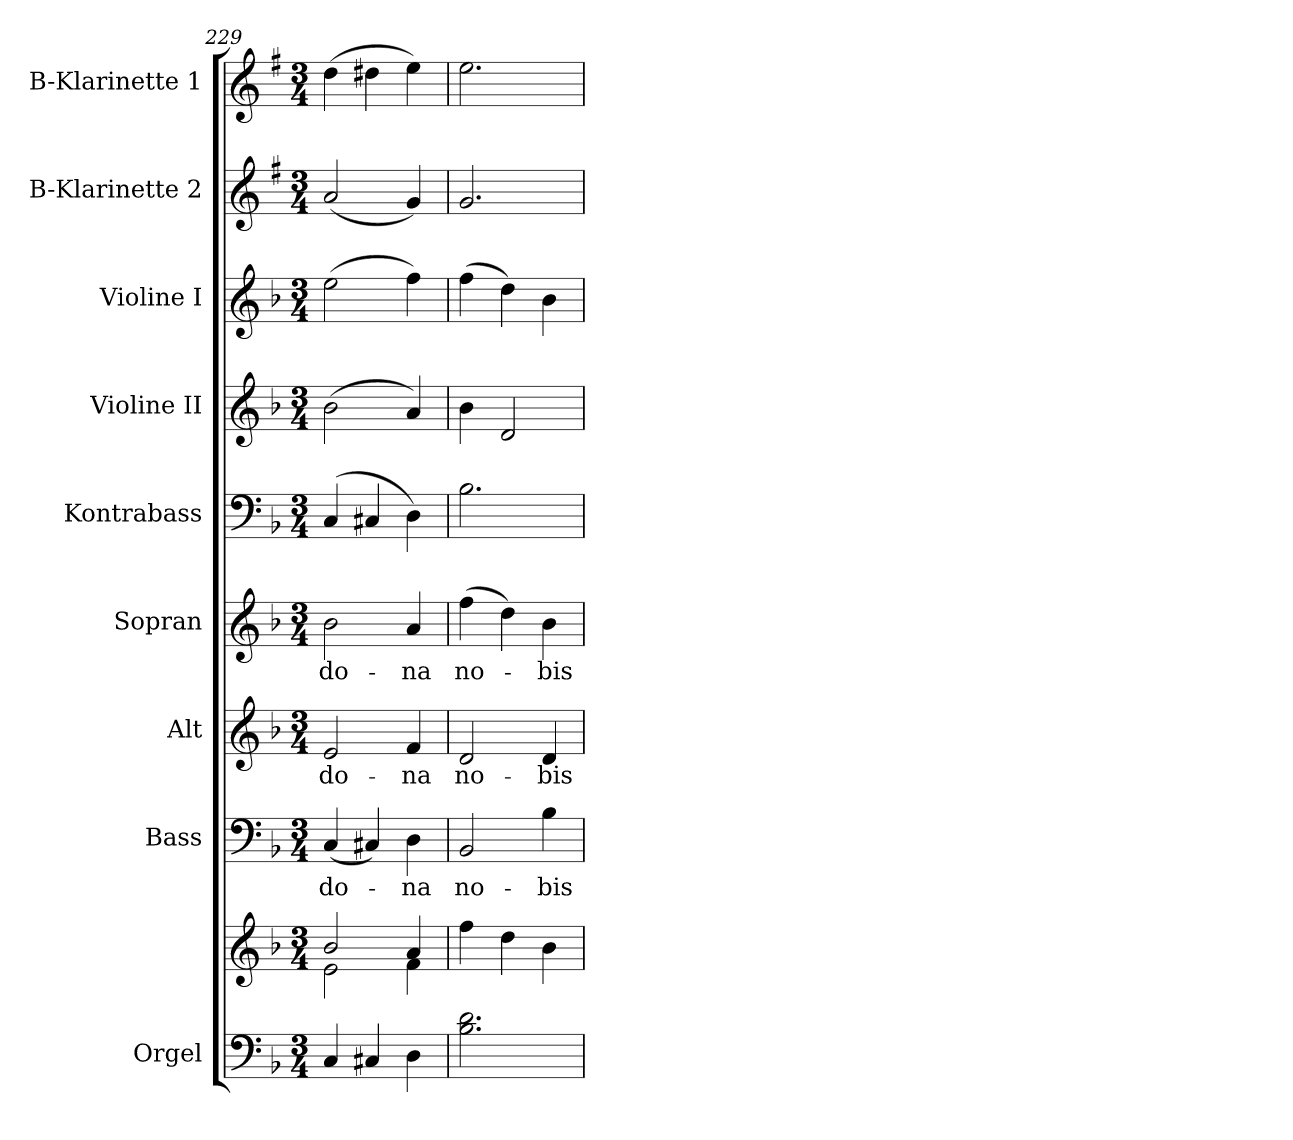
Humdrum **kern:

**kern	**kern	**kern	**text	**kern	**text	**kern	**text	**kern	**kern	**kern	**kern	**kern
*part9	*part9	*part8	*part8	*part7	*part7	*part6	*part6	*part5	*part4	*part3	*part2	*part1
*staff10	*staff9	*staff8	*staff8	*staff7	*staff7	*staff6	*staff6	*staff5	*staff4	*staff3	*staff2	*staff1
*I"Orgel	*	*I"Bass	*	*I"Alt	*	*I"Sopran	*	*I"Kontrabass	*I"Violine II	*I"Violine I	*I"B-Klarinette 2	*I"B-Klarinette 1
*I'Org.	*	*I'B.	*	*I'A.	*	*I'S.	*	*I'Kb.	*I'Vl. II	*I'Vl. I	*I'B Kl. 2	*I'B Kl. 1
*clefF4	*clefG2	*clefF4	*	*clefG2	*	*clefG2	*	*clefF4	*clefG2	*clefG2	*clefG2	*clefG2
*	*	*	*	*	*	*	*	*ITrd7c12	*	*	*ITrd1c2	*ITrd1c2
*k[b-]	*k[b-]	*k[b-]	*	*k[b-]	*	*k[b-]	*	*k[b-]	*k[b-]	*k[b-]	*k[b-]	*k[b-]
*F:	*F:	*F:	*	*F:	*	*F:	*	*F:	*F:	*F:	*F:	*F:
*M3/4	*M3/4	*M3/4	*	*M3/4	*	*M3/4	*	*M3/4	*M3/4	*M3/4	*M3/4	*M3/4
=229	=229	=229	=229	=229	=229	=229	=229	=229	=229	=229	=229	=229
*	*^	*	*	*	*	*	*	*	*	*	*	*
!	!	!	!	!LO:LY:b	!	!LO:LY:b	!	!LO:LY:b	!	!	!	!	!
4C/	2b-/	2e\	(<4C/	do-	2e/	do-	2b-\	do-	(4CC/	(>2b-\	(>2ee\	(<2g/	(>4cc\
4C#X/	.	.	4C#X/)	.	.	.	.	.	4CC#X/	.	.	.	4cc#X\
!	!	!	!	!LO:LY:b	!	!LO:LY:b	!	!LO:LY:b	!	!	!	!	!
4D\	4a/	4f\	4D\	-na	4f/	-na	4a/	-na	4DD\)	4a/)	4ff\)	4f/)	4dd\)
=230	=230	=230	=230	=230	=230	=230	=230	=230	=230	=230	=230	=230	=230
!	!	!	!	!LO:LY:b	!	!LO:LY:b	!	!LO:LY:b	!	!	!	!	!
*	*v	*v	*	*	*	*	*	*	*	*	*	*	*
2.B-\ 2.d\	4ff\	2BB-/	no-	2d/	no-	(>4ff\	no-	2.BB-\	4b-\	(>4ff\	2.f/	2.dd\
.	4dd\	.	.	.	.	4dd\)	.	.	2d/	4dd\)	.	.
!	!	!	!LO:LY:b	!	!LO:LY:b	!	!LO:LY:b	!	!	!	!	!
.	4b-\	4B-\	-bis	4d/	-bis	4b-\	-bis	.	.	4b-\	.	.
=	=	=	=	=	=	=	=	=	=	=	=	=
*-	*-	*-	*-	*-	*-	*-	*-	*-	*-	*-	*-	*-
